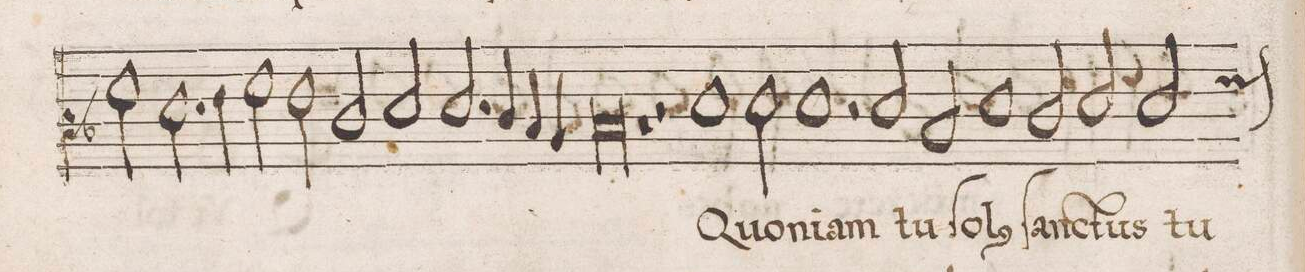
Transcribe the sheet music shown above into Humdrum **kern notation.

**kern	**text
*I"ALTVS	*
*clefC3	*
*k[b-]	*
*met(C)	*
*M2/1	*
2f\	.
2.d\	.
=94-	=94-
4e\	.
2f\	.
2e\	.
2c/	.
=95-	=95-
2d/	.
2.d/	.
4c/	.
4B-/	.
4A/	.
=96-	=96-
0B-/	.
=97-	=97-
1r	.
2r	.
1d\	Quo-
=98-	=98-
2d\	-ni-
1d\	-am
=99-	=99-
2r	.
2d/	tu
2B-/	ſo-
1d\	-l(us)
=100-	=100-
2c/	ſan-
2d/	-ctus
*custos:f	*
2d/	tu
=101-	=101-
*-	*-
